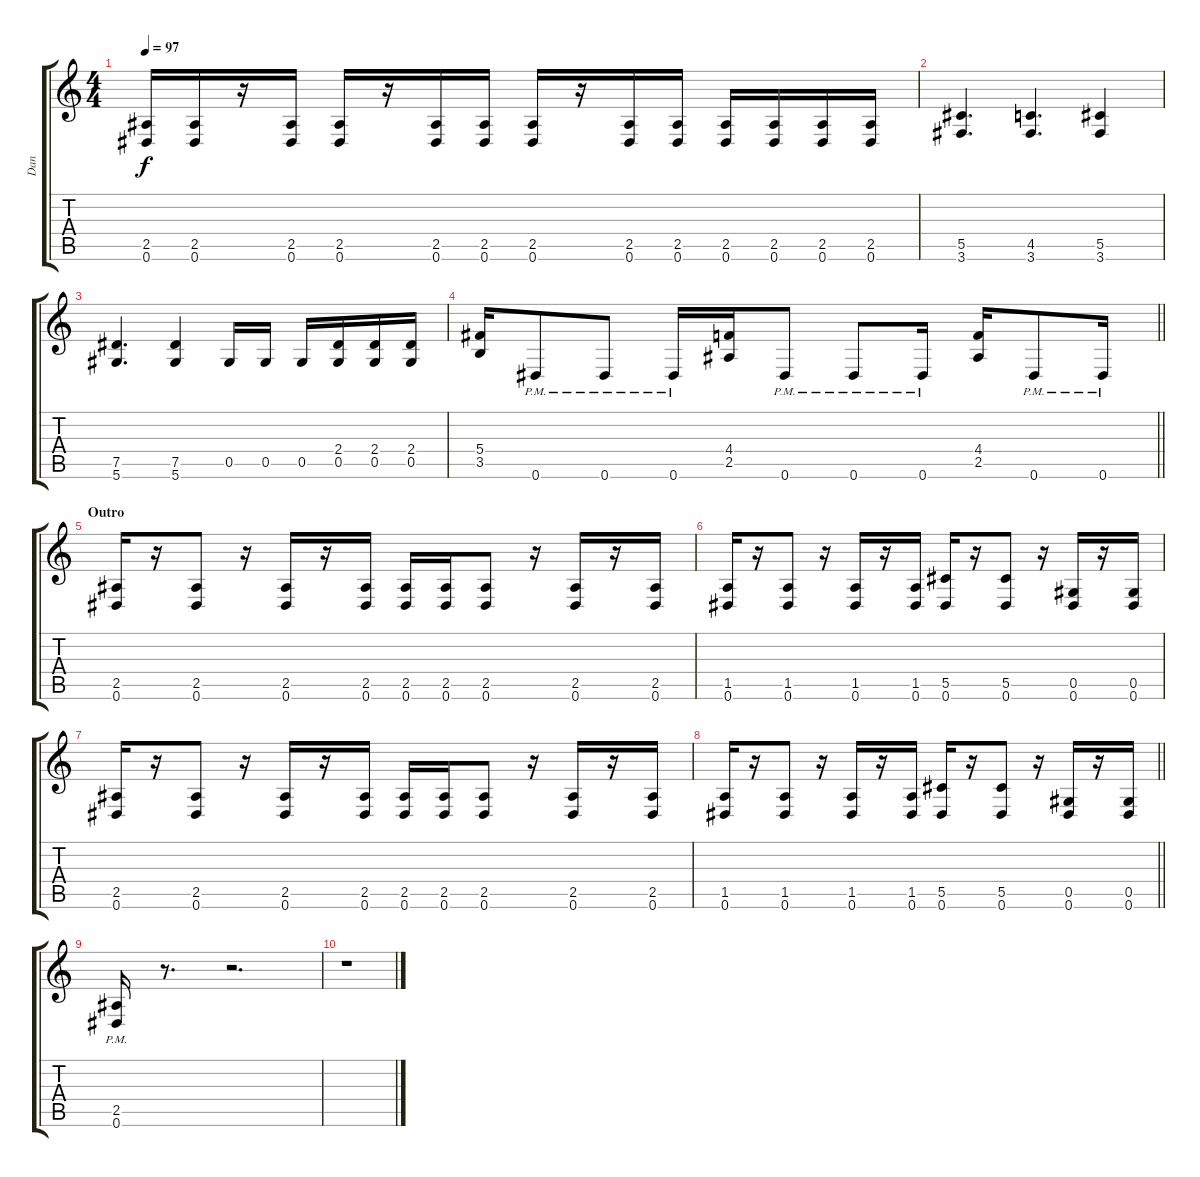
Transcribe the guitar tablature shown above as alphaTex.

\track ("Dan" "Dan") {instrument distortionguitar}
\staff {score tabs}
\tuning (Eb4 Bb3 Gb3 Db3 Ab2 Eb2) {hide}
\ts (4 4)
\tempo 97
\clef g2
\ks c
(2.5 0.6).16{dy f} (2.5 0.6).16 r.16 (2.5 0.6).16 (2.5 0.6).16 r.16 (2.5 0.6).16 (2.5 0.6).16 (2.5 0.6).16 r.16 (2.5 0.6).16 (2.5 0.6).16 (2.5 0.6).16 (2.5 0.6).16 (2.5 0.6).16 (2.5 0.6).16 |
(5.5 3.6).4{d} (4.5 3.6).4{d} (5.5 3.6).4 |
(7.5 5.6).4{d} (7.5 5.6).4 0.5.16 0.5.16 0.5.16 (2.4 0.5).16 (2.4 0.5).16 (2.4 0.5).16 |
\barLineRight lightlight
(5.4 3.5).16 0.6{pm}.8 0.6{pm}.8 0.6{pm}.16 (4.4 2.5).16 0.6{pm}.8 0.6{pm}.8 0.6{pm}.16 (4.4 2.5).16 0.6{pm}.8 0.6{pm}.16 |
\section ("" "Outro")
(2.5 0.6).16 r.16 (2.5 0.6).8 r.16 (2.5 0.6).16 r.16 (2.5 0.6).16 (2.5 0.6).16 (2.5 0.6).16 (2.5 0.6).8 r.16 (2.5 0.6).16 r.16 (2.5 0.6).16 |
(1.5 0.6).16 r.16 (1.5 0.6).8 r.16 (1.5 0.6).16 r.16 (1.5 0.6).16 (5.5 0.6).16 r.16 (5.5 0.6).8 r.16 (0.5 0.6).16 r.16 (0.5 0.6).16 |
(2.5 0.6).16 r.16 (2.5 0.6).8 r.16 (2.5 0.6).16 r.16 (2.5 0.6).16 (2.5 0.6).16 (2.5 0.6).16 (2.5 0.6).8 r.16 (2.5 0.6).16 r.16 (2.5 0.6).16 |
\barLineRight lightlight
(1.5 0.6).16 r.16 (1.5 0.6).8 r.16 (1.5 0.6).16 r.16 (1.5 0.6).16 (5.5 0.6).16 r.16 (5.5 0.6).8 r.16 (0.5 0.6).16 r.16 (0.5 0.6).16 |
(2.5{pm} 0.6{pm}).16 r.8{d} r.2{d} |
r.1
